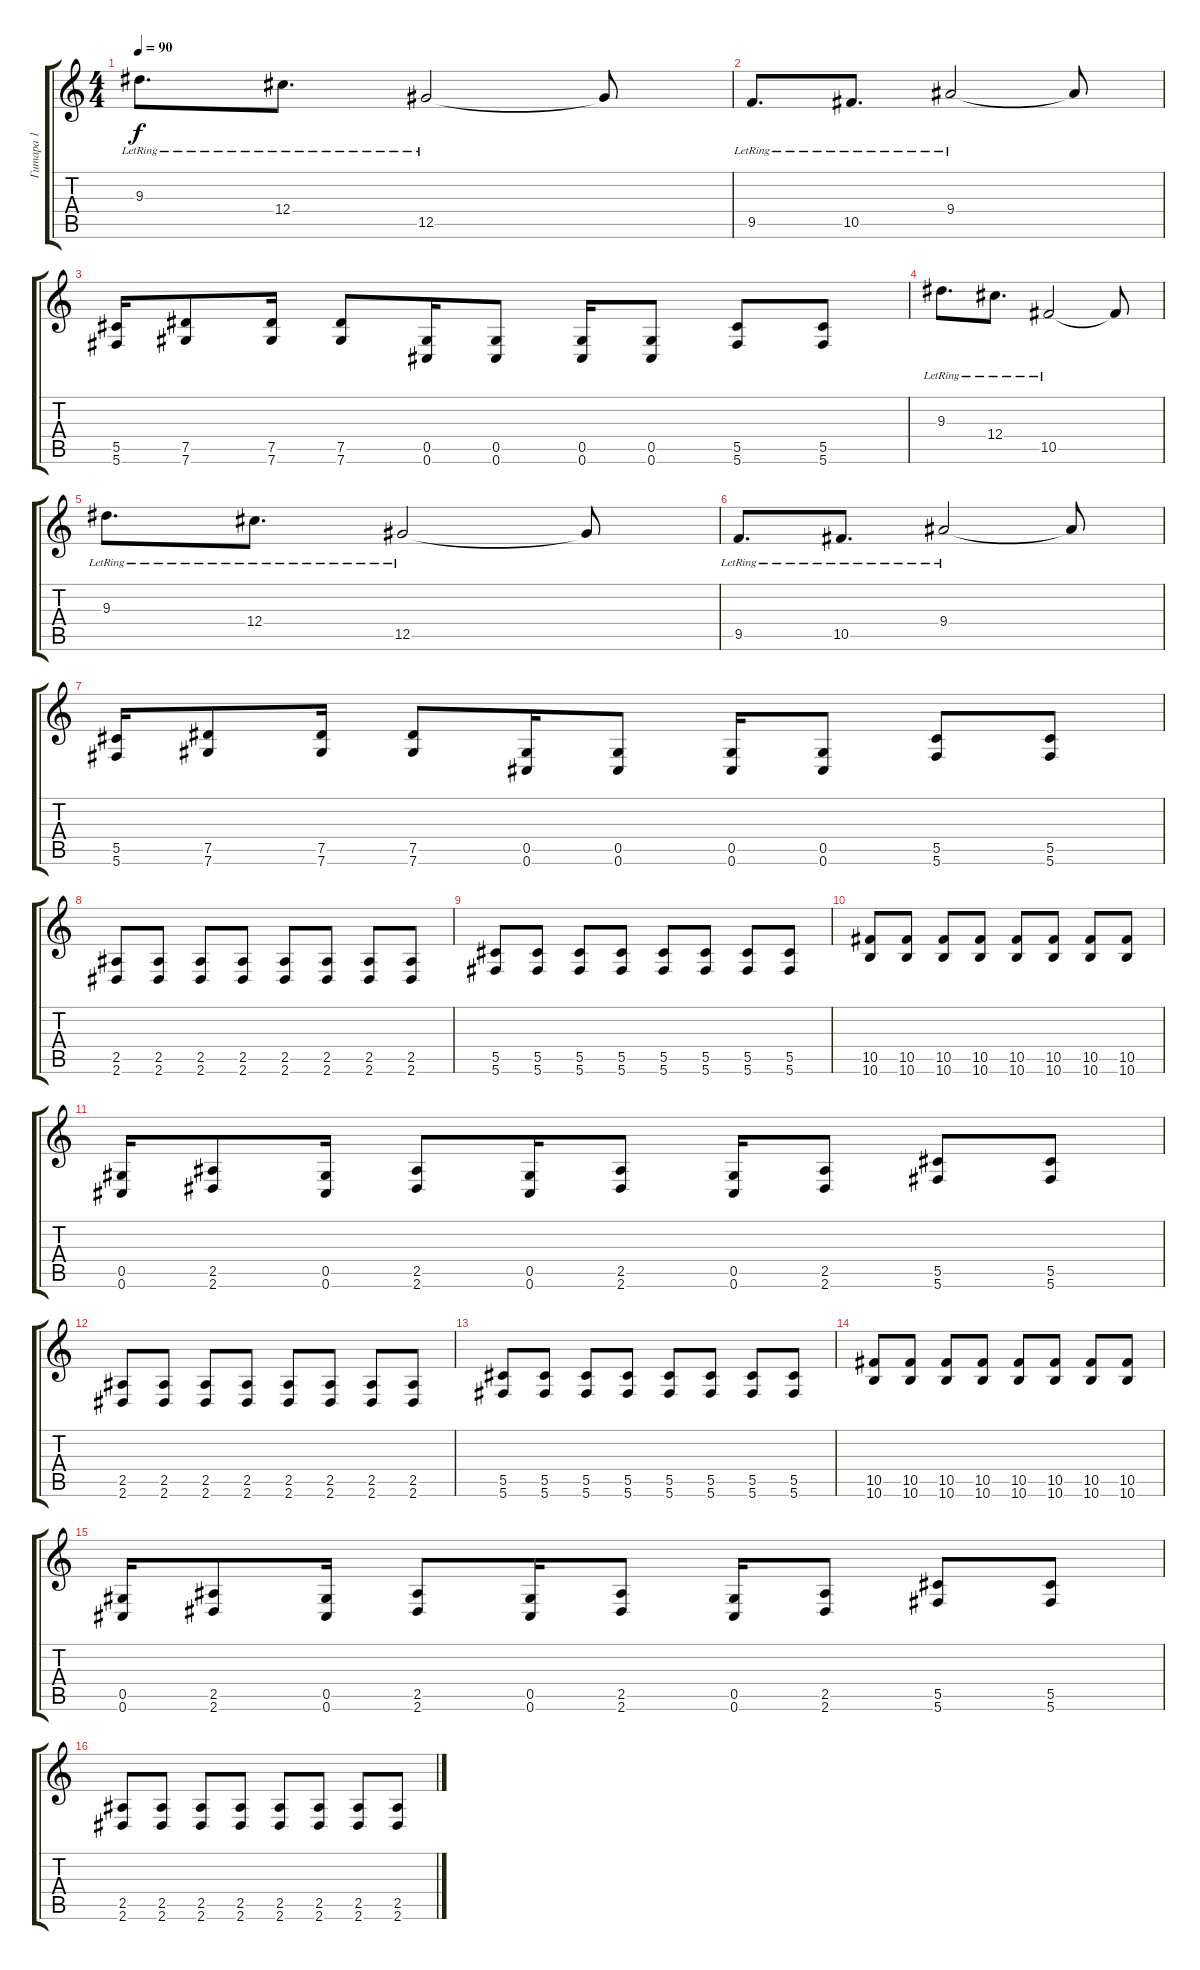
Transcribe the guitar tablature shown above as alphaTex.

\track ("Гитара 1" "Гитара 1") {instrument distortionguitar}
\staff {score tabs}
\tuning (Eb4 Bb3 Gb3 Db3 Ab2 Db2) {hide}
\ts (4 4)
\tempo 90
\clef g2
\ks c
9.3{lr}.8{d dy f} 12.4{lr}.8{d} 12.5{lr}.2 12.5{t}.8 |
9.5{lr}.8{d} 10.5{lr}.8{d} 9.4{lr}.2 9.4{t}.8 |
(5.5 5.6).16{balance 2 instrument distortionguitar} (7.5 7.6).8 (7.5 7.6).16 (7.5 7.6).8 (0.5 0.6).16 (0.5 0.6).8 (0.5 0.6).16 (0.5 0.6).8 (5.5 5.6).8 (5.5 5.6).8 |
9.3{lr}.8{d balance 8 instrument electricguitarclean} 12.4{lr}.8{d} 10.5{lr}.2 10.5{t}.8 |
9.3{lr}.8{d} 12.4{lr}.8{d} 12.5{lr}.2 12.5{t}.8 |
9.5{lr}.8{d} 10.5{lr}.8{d} 9.4{lr}.2 9.4{t}.8 |
(5.5 5.6).16{balance 2 instrument distortionguitar} (7.5 7.6).8 (7.5 7.6).16 (7.5 7.6).8 (0.5 0.6).16 (0.5 0.6).8 (0.5 0.6).16 (0.5 0.6).8 (5.5 5.6).8 (5.5 5.6).8 |
(2.5 2.6).8 (2.5 2.6).8 (2.5 2.6).8 (2.5 2.6).8 (2.5 2.6).8 (2.5 2.6).8 (2.5 2.6).8 (2.5 2.6).8 |
(5.5 5.6).8 (5.5 5.6).8 (5.5 5.6).8 (5.5 5.6).8 (5.5 5.6).8 (5.5 5.6).8 (5.5 5.6).8 (5.5 5.6).8 |
(10.5 10.6).8 (10.5 10.6).8 (10.5 10.6).8 (10.5 10.6).8 (10.5 10.6).8 (10.5 10.6).8 (10.5 10.6).8 (10.5 10.6).8 |
(0.5 0.6).16 (2.5 2.6).8 (0.5 0.6).16 (2.5 2.6).8 (0.5 0.6).16 (2.5 2.6).8 (0.5 0.6).16 (2.5 2.6).8 (5.5 5.6).8 (5.5 5.6).8 |
(2.5 2.6).8 (2.5 2.6).8 (2.5 2.6).8 (2.5 2.6).8 (2.5 2.6).8 (2.5 2.6).8 (2.5 2.6).8 (2.5 2.6).8 |
(5.5 5.6).8 (5.5 5.6).8 (5.5 5.6).8 (5.5 5.6).8 (5.5 5.6).8 (5.5 5.6).8 (5.5 5.6).8 (5.5 5.6).8 |
(10.5 10.6).8 (10.5 10.6).8 (10.5 10.6).8 (10.5 10.6).8 (10.5 10.6).8 (10.5 10.6).8 (10.5 10.6).8 (10.5 10.6).8 |
(0.5 0.6).16 (2.5 2.6).8 (0.5 0.6).16 (2.5 2.6).8 (0.5 0.6).16 (2.5 2.6).8 (0.5 0.6).16 (2.5 2.6).8 (5.5 5.6).8 (5.5 5.6).8 |
(2.5 2.6).8 (2.5 2.6).8 (2.5 2.6).8 (2.5 2.6).8 (2.5 2.6).8 (2.5 2.6).8 (2.5 2.6).8 (2.5 2.6).8
